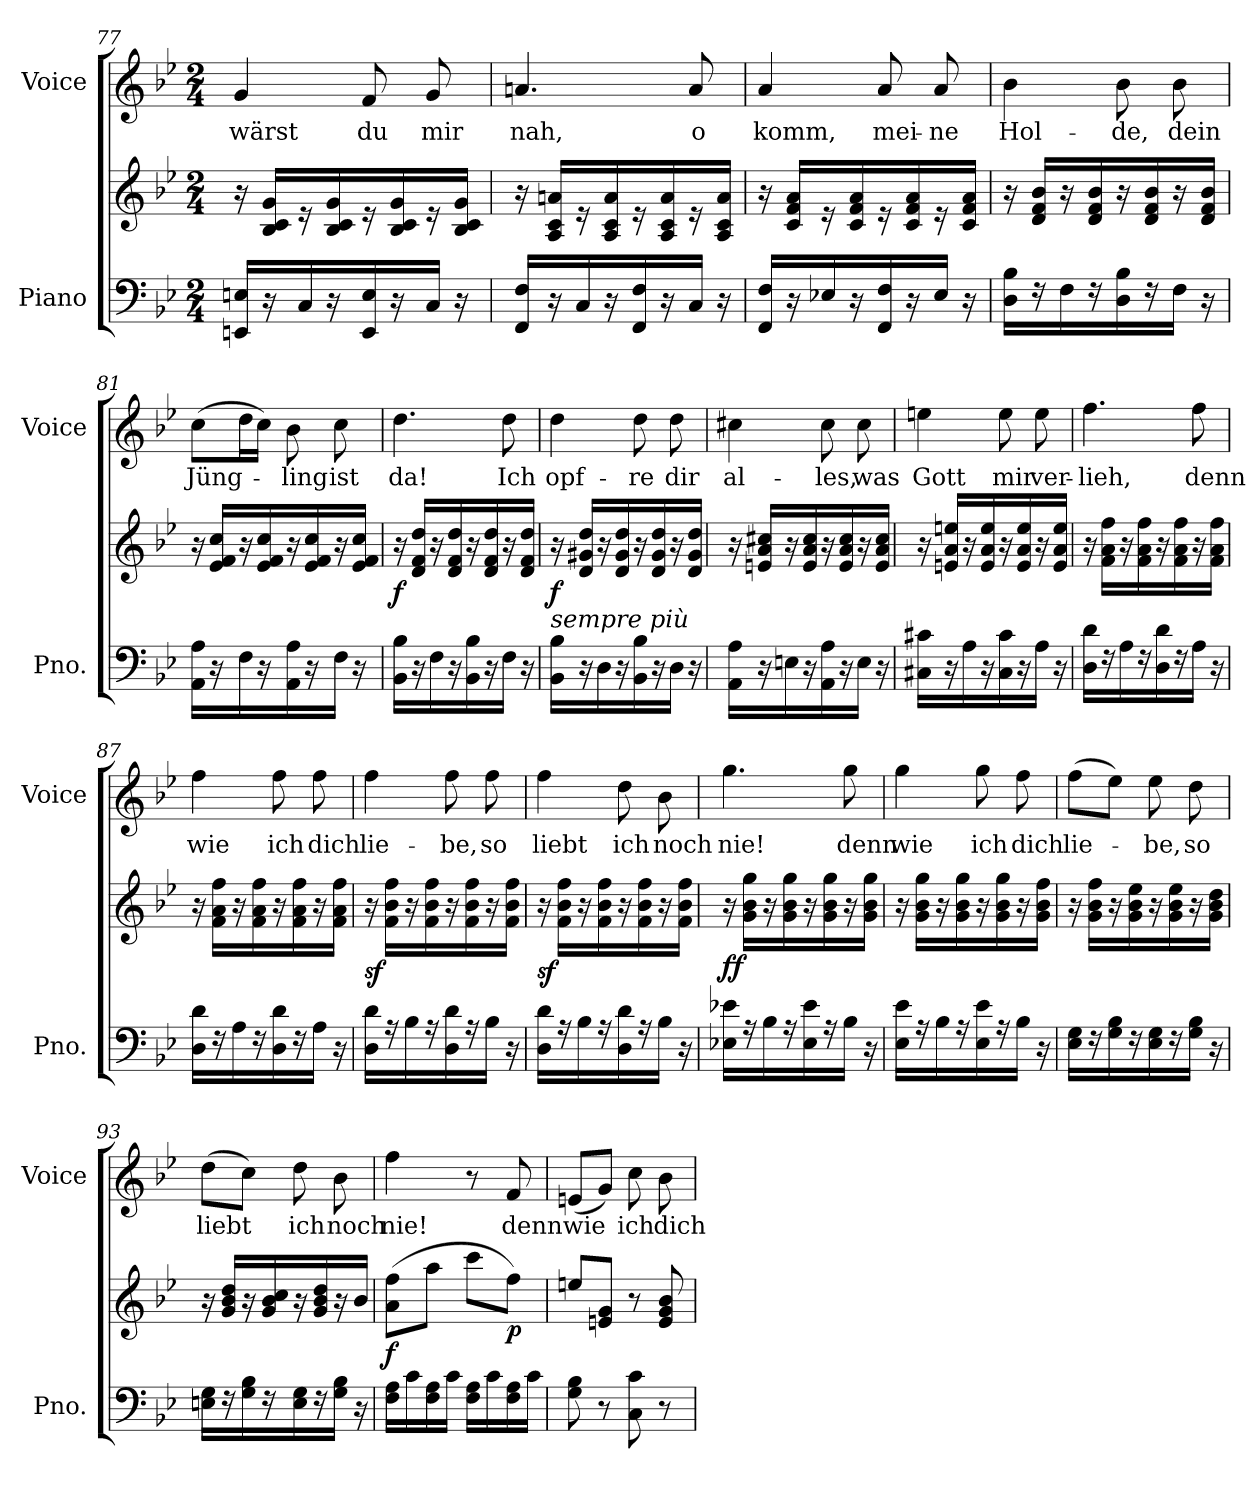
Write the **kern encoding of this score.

**kern	**kern	**dynam	**kern	**text
*part2	*part2	*part2	*part1	*part1
*staff3	*staff2	*staff2/3	*staff1	*staff1
*I"Piano	*	*	*I"Voice	*
*I'Pno.	*	*	*I'Voice	*
*clefF4	*clefG2	*	*clefG2	*
*k[b-e-]	*k[b-e-]	*	*k[b-e-]	*
*B-:	*B-:	*	*B-:	*
*M2/4	*M2/4	*	*M2/4	*
=77	=77	=77	=77	=77
!	!	!	!	!LO:LY:b
16EEn/ 16En/KL	16r	.	4g/	wärst
16r	16B-/ 16c/ 16g/KL	.	.	.
16C/k	16r	.	.	.
16r	16B-/ 16c/ 16g/k	.	.	.
!	!	!	!	!LO:LY:b
16EE/ 16E/k	16r	.	8f/	du
16r	16B-/ 16c/ 16g/k	.	.	.
!	!	!	!	!LO:LY:b
16C/Jk	16r	.	8g/	mir
16r	16B-/ 16c/ 16g/Jk	.	.	.
=78	=78	=78	=78	=78
!	!	!	!	!LO:LY:b
16FF/ 16F/KL	16r	.	4.an/	nah,
16r	16A/ 16c/ 16an/KL	.	.	.
16C/k	16r	.	.	.
16r	16A/ 16c/ 16a/k	.	.	.
16FF/ 16F/k	16r	.	.	.
16r	16A/ 16c/ 16a/k	.	.	.
!	!	!	!	!LO:LY:b
16C/Jk	16r	.	8a/	o
16r	16A/ 16c/ 16a/Jk	.	.	.
=79	=79	=79	=79	=79
!	!	!	!	!LO:LY:b
16FF/ 16F/KL	16r	.	4a/	komm,
16r	16c/ 16f/ 16a/KL	.	.	.
16E-X/k	16r	.	.	.
16r	16c/ 16f/ 16a/k	.	.	.
!	!	!	!	!LO:LY:b
16FF/ 16F/k	16r	.	8a/	mei-
16r	16c/ 16f/ 16a/k	.	.	.
!	!	!	!	!LO:LY:b
16E-/Jk	16r	.	8a/	-ne
16r	16c/ 16f/ 16a/Jk	.	.	.
!!LO:LB:g=z
=80	=80	=80	=80	=80
!	!	!	!	!LO:LY:b
16D\ 16B-\KL	16r	.	4b-\	Hol-
16r	16d/ 16f/ 16b-/KL	.	.	.
16F\k	16r	.	.	.
16r	16d/ 16f/ 16b-/k	.	.	.
!	!	!	!	!LO:LY:b
16D\ 16B-\k	16r	.	8b-\	-de,
16r	16d/ 16f/ 16b-/k	.	.	.
!	!	!	!	!LO:LY:b
16F\Jk	16r	.	8b-\	dein
16r	16d/ 16f/ 16b-/Jk	.	.	.
=81	=81	=81	=81	=81
!	!	!	!	!LO:LY:b
16AA\ 16A\KL	16r	.	(>8cc\L	Jüng-
16r	16e-/ 16f/ 16cc/KL	.	.	.
16F\k	16r	.	16dd\L	.
16r	16e-/ 16f/ 16cc/k	.	16cc\JJ)	.
!	!	!	!	!LO:LY:b
16AA\ 16A\k	16r	.	8b-\	-ling
16r	16e-/ 16f/ 16cc/k	.	.	.
!	!	!	!	!LO:LY:b
16F\Jk	16r	.	8cc\	ist
16r	16e-/ 16f/ 16cc/Jk	.	.	.
=82	=82	=82	=82	=82
!	!	!LO:DY:b	!	!LO:LY:b
16BB-\ 16B-\KL	16r	f	4.dd\	da!
16r	16d/ 16f/ 16dd/KL	.	.	.
16F\k	16r	.	.	.
16r	16d/ 16f/ 16dd/k	.	.	.
16BB-\ 16B-\k	16r	.	.	.
16r	16d/ 16f/ 16dd/k	.	.	.
!	!	!	!	!LO:LY:b
16F\Jk	16r	.	8dd\	Ich
16r	16d/ 16f/ 16dd/Jk	.	.	.
=83	=83	=83	=83	=83
!	!LO:TX:b:i:t=sempre più	!	!	!
!	!	!LO:DY:b	!	!LO:LY:b
16BB-\ 16B-\KL	16r	f	4dd\	opf-
16r	16d/ 16g#X/ 16dd/KL	.	.	.
16D\k	16r	.	.	.
16r	16d/ 16g#/ 16dd/k	.	.	.
!	!	!	!	!LO:LY:b
16BB-\ 16B-\k	16r	.	8dd\	-re
16r	16d/ 16g#/ 16dd/k	.	.	.
!	!	!	!	!LO:LY:b
16D\Jk	16r	.	8dd\	dir
16r	16d/ 16g#/ 16dd/Jk	.	.	.
=84	=84	=84	=84	=84
!	!	!	!	!LO:LY:b
16AA\ 16A\KL	16r	.	4cc#X\	al-
16r	16en/ 16a/ 16cc#X/KL	.	.	.
16En\k	16r	.	.	.
16r	16e/ 16a/ 16cc#/k	.	.	.
!	!	!	!	!LO:LY:b
16AA\ 16A\k	16r	.	8cc#\	-les,
16r	16e/ 16a/ 16cc#/k	.	.	.
!	!	!	!	!LO:LY:b
16E\Jk	16r	.	8cc#\	was
16r	16e/ 16a/ 16cc#/Jk	.	.	.
=85	=85	=85	=85	=85
!	!	!	!	!LO:LY:b
16C#X\ 16c#X\KL	16r	.	4een\	Gott
16r	16en/ 16a/ 16een/KL	.	.	.
16A\k	16r	.	.	.
16r	16e/ 16a/ 16ee/k	.	.	.
!	!	!	!	!LO:LY:b
16C#\ 16c#\k	16r	.	8ee\	mir
16r	16e/ 16a/ 16ee/k	.	.	.
!	!	!	!	!LO:LY:b
16A\Jk	16r	.	8ee\	ver-
16r	16e/ 16a/ 16ee/Jk	.	.	.
!!LO:LB:g=z
=86	=86	=86	=86	=86
!	!	!	!	!LO:LY:b
16D\ 16d\KL	16r	.	4.ff\	-lieh,
16r	16f\ 16a\ 16ff\KL	.	.	.
16A\k	16r	.	.	.
16r	16f\ 16a\ 16ff\k	.	.	.
16D\ 16d\k	16r	.	.	.
16r	16f\ 16a\ 16ff\k	.	.	.
!	!	!	!	!LO:LY:b
16A\Jk	16r	.	8ff\	denn
16r	16f\ 16a\ 16ff\Jk	.	.	.
=87	=87	=87	=87	=87
!	!	!	!	!LO:LY:b
16D\ 16d\KL	16r	.	4ff\	wie
16r	16f\ 16a\ 16ff\KL	.	.	.
16A\k	16r	.	.	.
16r	16f\ 16a\ 16ff\k	.	.	.
!	!	!	!	!LO:LY:b
16D\ 16d\k	16r	.	8ff\	ich
16r	16f\ 16a\ 16ff\k	.	.	.
!	!	!	!	!LO:LY:b
16A\Jk	16r	.	8ff\	dich
16r	16f\ 16a\ 16ff\Jk	.	.	.
=88	=88	=88	=88	=88
!	!	!LO:DY:b	!	!LO:LY:b
16D\ 16d\KL	16r	sf	4ff\	lie-
16r	16f\ 16b-\ 16ff\KL	.	.	.
16B-\k	16r	.	.	.
16r	16f\ 16b-\ 16ff\k	.	.	.
!	!	!	!	!LO:LY:b
16D\ 16d\k	16r	.	8ff\	-be,
16r	16f\ 16b-\ 16ff\k	.	.	.
!	!	!	!	!LO:LY:b
16B-\Jk	16r	.	8ff\	so
16r	16f\ 16b-\ 16ff\Jk	.	.	.
=89	=89	=89	=89	=89
!	!	!LO:DY:b	!	!LO:LY:b
16D\ 16d\KL	16r	sf	4ff\	liebt
16r	16f\ 16b-\ 16ff\KL	.	.	.
16B-\k	16r	.	.	.
16r	16f\ 16b-\ 16ff\k	.	.	.
!	!	!	!	!LO:LY:b
16D\ 16d\k	16r	.	8dd\	ich
16r	16f\ 16b-\ 16ff\k	.	.	.
!	!	!	!	!LO:LY:b
16B-\Jk	16r	.	8b-\	noch
16r	16f\ 16b-\ 16ff\Jk	.	.	.
=90	=90	=90	=90	=90
!	!	!LO:DY:b	!	!LO:LY:b
16E-X\ 16e-X\KL	16r	ff	4.gg\	nie!
16r	16g\ 16b-\ 16gg\KL	.	.	.
16B-\k	16r	.	.	.
16r	16g\ 16b-\ 16gg\k	.	.	.
16E-\ 16e-\k	16r	.	.	.
16r	16g\ 16b-\ 16gg\k	.	.	.
!	!	!	!	!LO:LY:b
16B-\Jk	16r	.	8gg\	denn
16r	16g\ 16b-\ 16gg\Jk	.	.	.
=91	=91	=91	=91	=91
!	!	!	!	!LO:LY:b
16E-\ 16e-\KL	16r	.	4gg\	wie
16r	16g\ 16b-\ 16gg\KL	.	.	.
16B-\k	16r	.	.	.
16r	16g\ 16b-\ 16gg\k	.	.	.
!	!	!	!	!LO:LY:b
16E-\ 16e-\k	16r	.	8gg\	ich
16r	16g\ 16b-\ 16gg\k	.	.	.
!	!	!	!	!LO:LY:b
16B-\Jk	16r	.	8ff\	dich
16r	16g\ 16b-\ 16ff\Jk	.	.	.
!!LO:LB:g=z
=92	=92	=92	=92	=92
!	!	!	!	!LO:LY:b
16E-\ 16G\KL	16r	.	(>8ff\L	lie-
16r	16g\ 16b-\ 16ff\KL	.	.	.
16G\ 16B-\k	16r	.	8ee-\J)	.
16r	16g\ 16b-\ 16ee-\k	.	.	.
!	!	!	!	!LO:LY:b
16E-\ 16G\k	16r	.	8ee-\	-be,
16r	16g\ 16b-\ 16ee-\k	.	.	.
!	!	!	!	!LO:LY:b
16G\ 16B-\Jk	16r	.	8dd\	so
16r	16g\ 16b-\ 16dd\Jk	.	.	.
=93	=93	=93	=93	=93
!	!	!	!	!LO:LY:b
16En\ 16G\KL	16r	.	(>8dd\L	liebt
16r	16g/ 16b-/ 16dd/KL	.	.	.
16G\ 16B-\k	16r	.	8cc\J)	.
16r	16g/ 16b-/ 16cc/k	.	.	.
!	!	!	!	!LO:LY:b
16E\ 16G\k	16r	.	8dd\	ich
16r	16g/ 16b-/ 16dd/k	.	.	.
!	!	!	!	!LO:LY:b
16G\ 16B-\Jk	16r	.	8b-\	noch
16r	16b-/Jk	.	.	.
=94	=94	=94	=94	=94
!	!	!LO:DY:b	!	!LO:LY:b
16F\ 16A\LL	(>8a\ 8ff\L	f	4ff\	nie!
16c\	.	.	.	.
16F\ 16A\	8aa\J	.	.	.
16c\JJ	.	.	.	.
16F\ 16A\LL	8ccc\L	.	8r	.
16c\	.	.	.	.
!	!	!LO:DY:b	!	!LO:LY:b
16F\ 16A\	8ff\J)	p	8f/	denn
16c\JJ	.	.	.	.
=95	=95	=95	=95	=95
!	!	!	!	!LO:LY:b
8G\ 8B-\	8een/L	.	(<8en/L	wie
8r	8en/ 8g/J	.	8g/J)	.
!	!	!	!	!LO:LY:b
8C\ 8c\	8r	.	8cc\	ich
!	!	!	!	!LO:LY:b
8r	8e/ 8g/ 8b-/	.	8b-\	dich
=	=	=	=	=
*-	*-	*-	*-	*-
